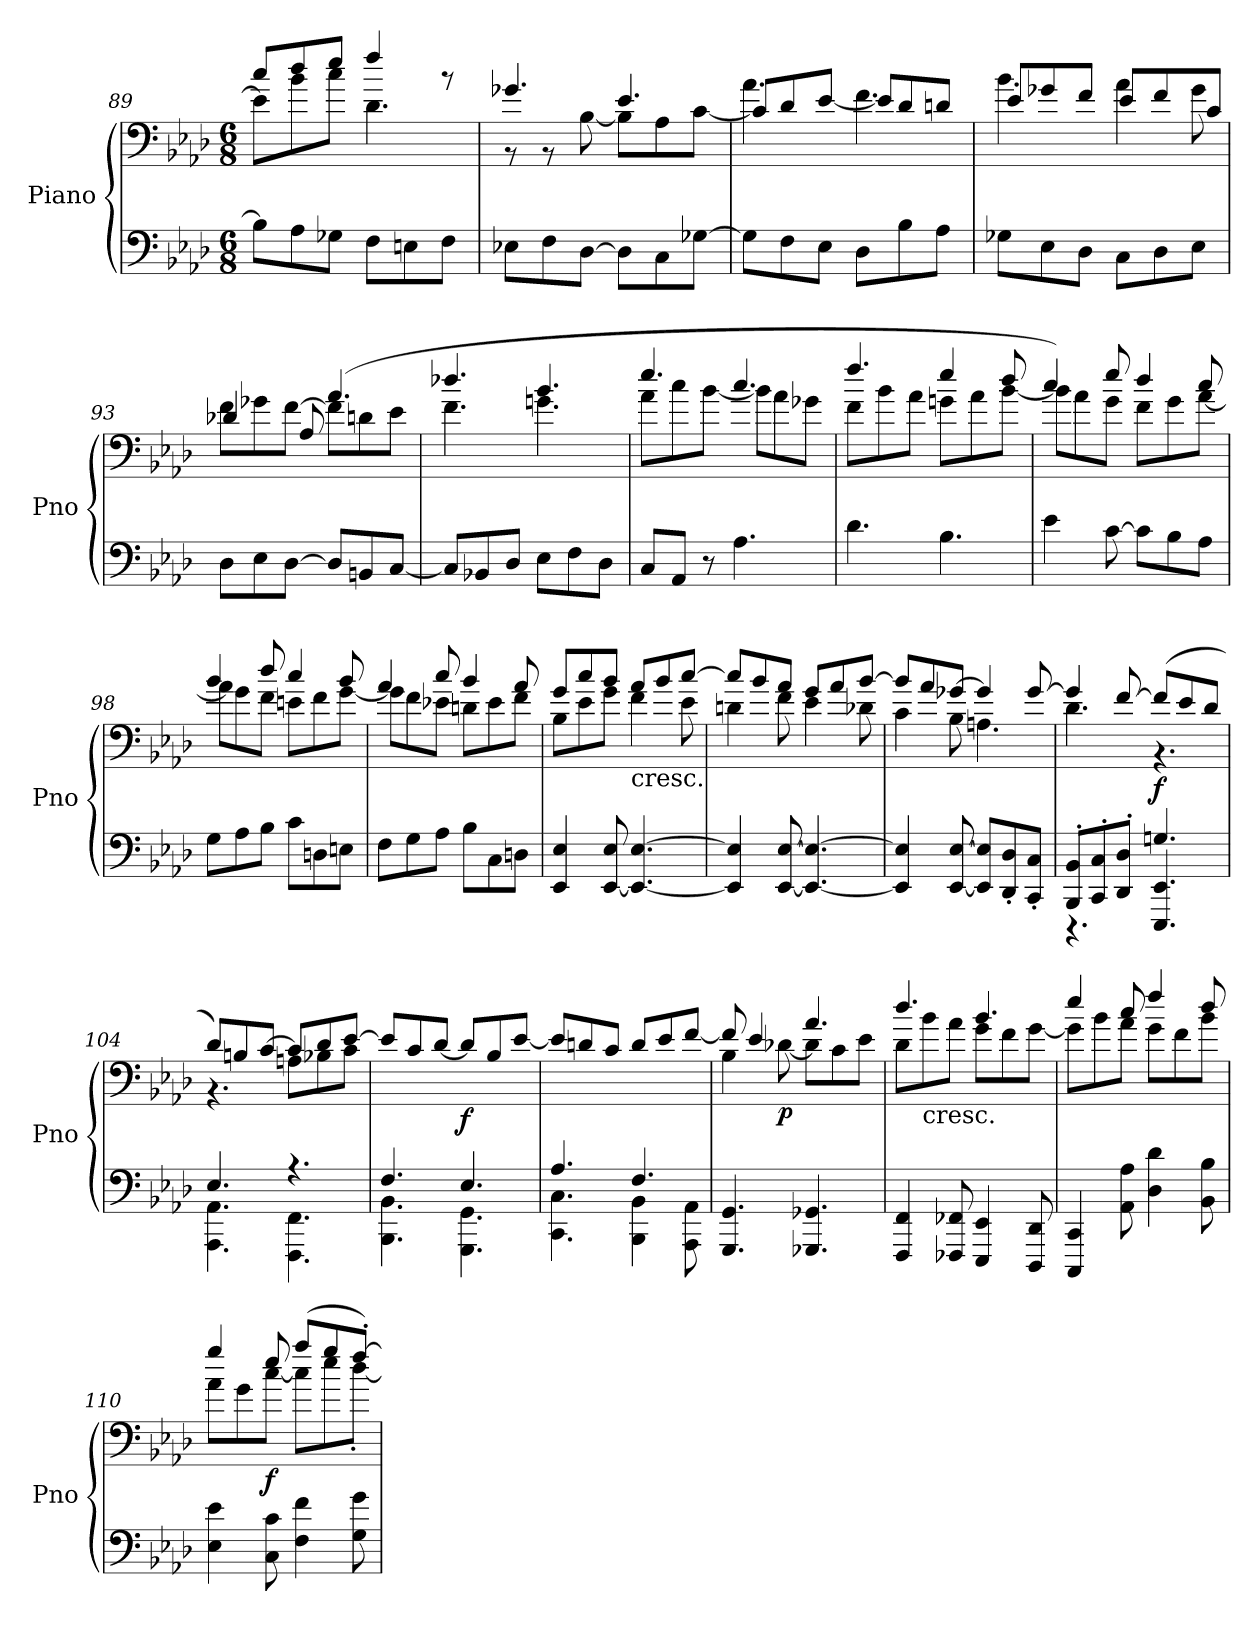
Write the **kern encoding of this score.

**kern	**kern	**dynam
*part1	*part1	*part1
*staff2	*staff1	*staff1/2
*I"Piano	*	*
*I'Pno	*	*
!!LO:LB:g=z
*clefF4	*clefF4	*
*k[b-e-a-d-]	*k[b-e-a-d-]	*
*M6/8	*M6/8	*
=89	=89	=89
*	*^	*
8B-\L]	8cc/L	8e-\L]	.
8A-\	8dd-/	8b-\	.
8G-X\J	8ee-/J	8cc\J	.
8F\L	4ff/	4.d-\	.
8En\	.	.	.
8F\J	8r	.	.
=90	=90	=90	=90
8E-X\L	4.g-X/	8r	.
8F\	.	8r	.
[8D-\J	.	[8B-\	.
8D-\L]	4.e-/	8B-\L]	.
8C\	.	8A-\	.
[8G-X\J	.	[8c\J	.
=91	=91	=91	=91
8G-\L]	4.a-\	8c/L]	.
8F\	.	8d-/	.
8E-\J	.	[8e-/J	.
8D-\L	4.f\	8e-/L]	.
8B-\	.	8d-/	.
8A-\J	.	8dn/J	.
=92	=92	=92	=92
8G-X\L	4.b-\	8e-/L	.
8E-\	.	8g-X/	.
8D-\J	.	8f/J	.
8C\L	4a-\	8e-/L	.
8D-\	.	8f/	.
8E-\J	8g-\	8c/J	.
!!LO:LB:g=z	!!
=93	=93	=93	=93
8D-\L	8f\L	4d-X/	.
8E-\	8g-X\	.	.
[8D-\J	[8f\J	8A-/	.
8D-/L]	8f\L]	(>4.a-/	.
8BBn/	8dn\	.	.
[8C/J	8e-\J	.	.
=94	=94	=94	=94
8C/L]	4.dd-X/	4.f\	.
8BB-X/	.	.	.
8D-/J	.	.	.
8E-\L	4.b-/	4.gn\	.
8F\	.	.	.
8D-\J	.	.	.
=95	=95	=95	=95
8C/L	4.ee-/	8a-\L	.
8AA-/J	.	8cc\	.
8r	.	[8b-\J	.
4.A-\	4.cc/	8b-\L]	.
.	.	8a-\	.
.	.	8g-X\J	.
=96	=96	=96	=96
4.d-\	4.ff/	8f\L	.
.	.	8b-\	.
.	.	8a-\J	.
4.B-\	4ee-/	8gn\L	.
.	.	8a-\	.
.	8dd-/	[8b-\J	.
!!LO:LB:g=z	!!
=97	=97	=97	=97
4e-\	4cc/)	8b-\L]	.
.	.	8a-\	.
[8c\	8ee-/	8g\J	.
8c\L]	4dd-/	8f\L	.
8B-\	.	8g\	.
8A-\J	8cc/	[8a-\J	.
=98	=98	=98	=98
8G\L	4b-/	8a-\L]	.
8A-\	.	8g\	.
8B-\J	8dd-/	8f\J	.
8c\L	4cc/	8en\L	.
8Dn\	.	8f\	.
8En\J	8b-/	[8g\J	.
=99	=99	=99	=99
8F\L	4a-/	8g\L]	.
8G\	.	8f\	.
8A-\J	8cc/	8e-X\J	.
8B-\L	4b-/	8dn\L	.
8C\	.	8e-\	.
8Dn\J	8a-/	8f\J	.
=100	=100	=100	=100
4EE-/ 4E-/	8g/L	8B-\L	.
.	8cc/	8e-\	.
[8EE-/ 8E-/	8b-/J	8g\J	.
!	!LO:TX:b:t=cresc.	!	!
4.EE-/_ [4.E-/	8a-/L	4f\	.
.	8b-/	.	.
.	[8cc/J	8e-\	.
!!LO:LB:g=z	!!
=101	=101	=101	=101
4EE-/] 4E-/]	8cc/L]	4dn\	.
.	8b-/	.	.
[8EE-/ [8E-/	8a-/J	8f\	.
4.EE-/_ 4.E-/_	8g/L	4e-\	.
.	8a-/	.	.
.	[8b-/J	8d-X\	.
=102	=102	=102	=102
4EE-/] 4E-/]	8b-/L]	4c\	.
.	8a-/	.	.
[8EE-/ [8E-/	[8g-X/J	8B-\	.
8EE-/] 8E-/]L	4g-/]	4.An\	.
8DD-/' 8D-/'	.	.	.
8CC/' 8C/'J	[8g-/	.	.
=103	=103	=103	=103
*^	*	*	*
8BBB-/' 8BB-/'L	4.r	4g-/]	4.d-\	.
8CC/' 8C/'	.	.	.	.
8DD-/' 8D-/'J	.	[8f/	.	.
!	!	!	!	!LO:DY:b
4.Gn/	4.EEE-/ 4.EE-/	(>8f/L]	4.r	f
.	.	8e-/	.	.
.	.	8d-/J	.	.
=104	=104	=104	=104	=104
4.E-/	4.AAA-\ 4.AA-\	8d-/L)	4.r	.
.	.	8Bn/	.	.
.	.	[8c/J	.	.
4.r	4.FFF\ 4.FF\	8c/L]	8An\L	.
.	.	8d-/	8B-X\	.
.	.	[8e-/J	8c\J	.
*	*	*v	*v	*
!!LO:PB:g=z
=105	=105	=105	=105
4.F/	4.BBB-\ 4.BB-\	8e-/L]	.
.	.	8c/	.
.	.	[8d-/J	.
!	!	!	!LO:DY:b
4.E-/	4.GGG\ 4.GG\	8d-/L]	f
.	.	8B-/	.
.	.	[8e-/J	.
=106	=106	=106	=106
4.A-/	4.CC\ 4.C\	8e-/L]	.
.	.	8dn/	.
.	.	8c/J	.
4.F/	4BBB-\ 4BB-\	8d/L	.
.	.	8e-/	.
.	8AAA-\ 8AA-\	[8f/J	.
*v	*v	*	*
=107	=107	=107
*	*^	*
4.GGG/ 4.GG/	8f/]	4B-\	.
.	4e-/	.	.
!	!	!	!LO:DY:b
.	.	[8d-X\	p
4.GGG-X/ 4.GG-X/	4.a-/	8d-\L]	.
.	.	8c\	.
.	.	8e-\J	.
=108	=108	=108	=108
4FFF/ 4FF/	4.dd-/	8d-\L	.
!	!	!LO:TX:b:t=cresc.	!
.	.	8b-\	.
8FFF-X/ 8FF-X/	.	8a-\J	.
4EEE-/ 4EE-/	4.b-/	8g\L	.
.	.	8f\	.
8DDD-/ 8DD-/	.	[8g\J	.
=109	=109	=109	=109
4CCC/ 4CC/	4ee-/	8g\L]	.
.	.	8b-\	.
8AA-\ 8A-\	8cc/	8a-\J	.
4D-\ 4d-\	4ff/	8g\L	.
.	.	8f\	.
8BB-\ 8B-\	8dd-/	8b-\J	.
!!LO:LB:g=z	!!
=110	=110	=110	=110
4E-\ 4e-\	4gg/	8a-\L	.
.	.	8g\	.
!	!	!	!LO:DY:b
8C\ 8c\	8ee-/	[8cc\J	f
4F\ 4f\	(>8aa-/L	8cc\L]	.
.	8gg/	8ee-\	.
8G\ 8g\	[8ff'/J)	[8dd-'\J	.
*	*v	*v	*
=	=	=
*-	*-	*-
